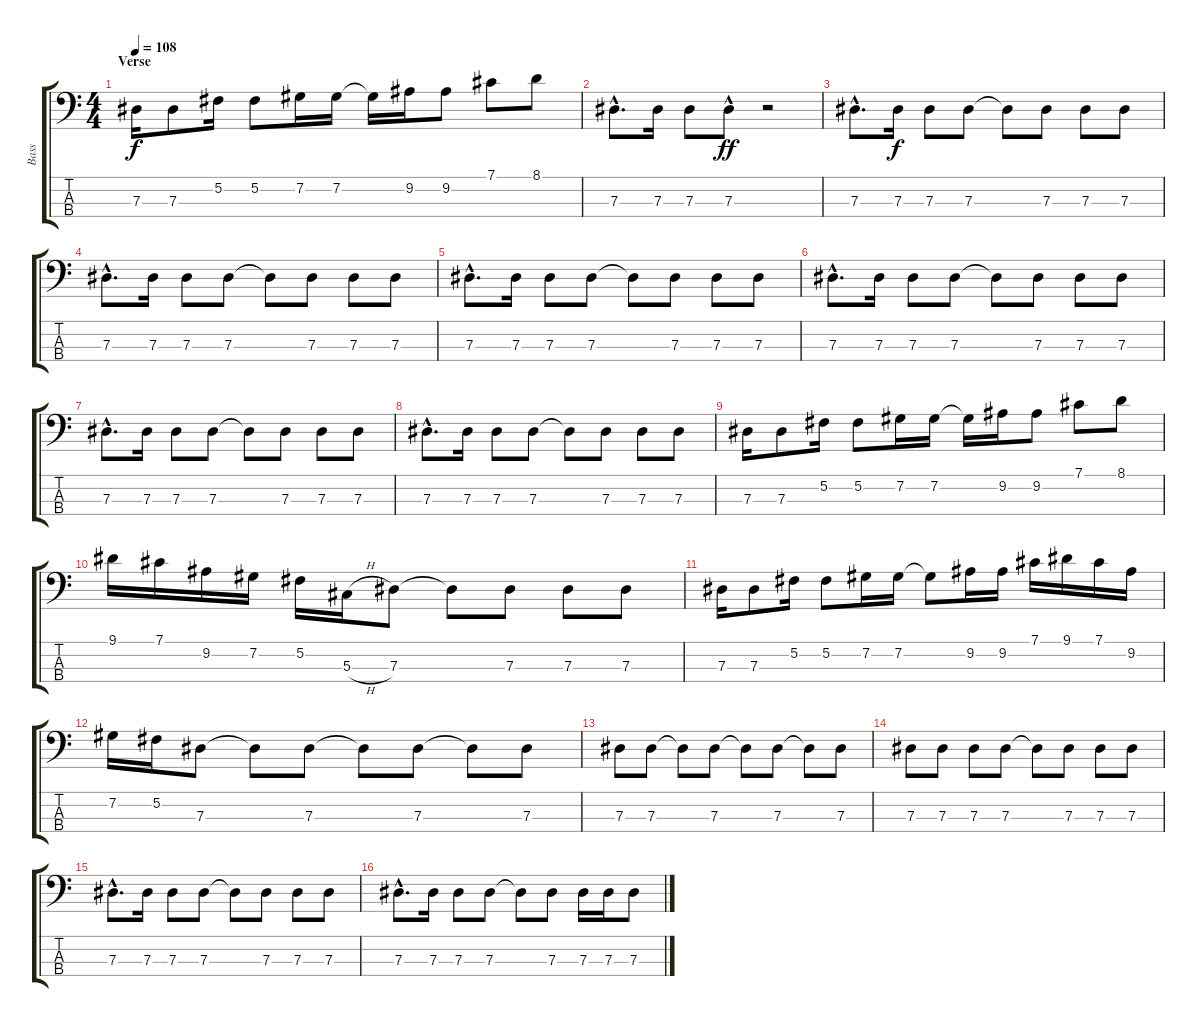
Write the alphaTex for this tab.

\track ("Bass" "Bass") {instrument electricbassfinger}
\staff {score tabs}
\tuning (Gb2 Db2 Ab1 Eb1) {hide}
\ts (4 4)
\section ("" "Verse")
\tempo 108
\clef f4
\ks c
7.3.16{dy f} 7.3.8 5.2.16 5.2.8 7.2.16 7.2.16 7.2{t}.16 9.2.16 9.2.8 7.1.8 8.1.8 |
7.3{hac}.8{d} 7.3.16 7.3.8 7.3{hac}.8{dy ff} r.2 |
7.3{hac}.8{d} 7.3.16{dy f} 7.3.8 7.3.8 7.3{t}.8 7.3.8 7.3.8 7.3.8 |
7.3{hac}.8{d} 7.3.16 7.3.8 7.3.8 7.3{t}.8 7.3.8 7.3.8 7.3.8 |
7.3{hac}.8{d} 7.3.16 7.3.8 7.3.8 7.3{t}.8 7.3.8 7.3.8 7.3.8 |
7.3{hac}.8{d} 7.3.16 7.3.8 7.3.8 7.3{t}.8 7.3.8 7.3.8 7.3.8 |
7.3{hac}.8{d} 7.3.16 7.3.8 7.3.8 7.3{t}.8 7.3.8 7.3.8 7.3.8 |
7.3{hac}.8{d} 7.3.16 7.3.8 7.3.8 7.3{t}.8 7.3.8 7.3.8 7.3.8 |
7.3.16 7.3.8 5.2.16 5.2.8 7.2.16 7.2.16 7.2{t}.16 9.2.16 9.2.8 7.1.8 8.1.8 |
9.1.16 7.1.16 9.2.16 7.2.16 5.2.16 5.3{h}.16 7.3.8 7.3{t}.8 7.3.8 7.3.8 7.3.8 |
7.3.16 7.3.8 5.2.16 5.2.8 7.2.16 7.2.16 7.2{t}.8 9.2.16 9.2.16 7.1.16 9.1.16 7.1.16 9.2.16 |
7.2.16 5.2.16 7.3.8 7.3{t}.8 7.3.8 7.3{t}.8 7.3.8 7.3{t}.8 7.3.8 |
7.3.8 7.3.8 7.3{t}.8 7.3.8 7.3{t}.8 7.3.8 7.3{t}.8 7.3.8 |
7.3.8 7.3.8 7.3.8 7.3.8 7.3{t}.8 7.3.8 7.3.8 7.3.8 |
7.3{hac}.8{d} 7.3.16 7.3.8 7.3.8 7.3{t}.8 7.3.8 7.3.8 7.3.8 |
7.3{hac}.8{d} 7.3.16 7.3.8 7.3.8 7.3{t}.8 7.3.8 7.3.16 7.3.16 7.3.8
